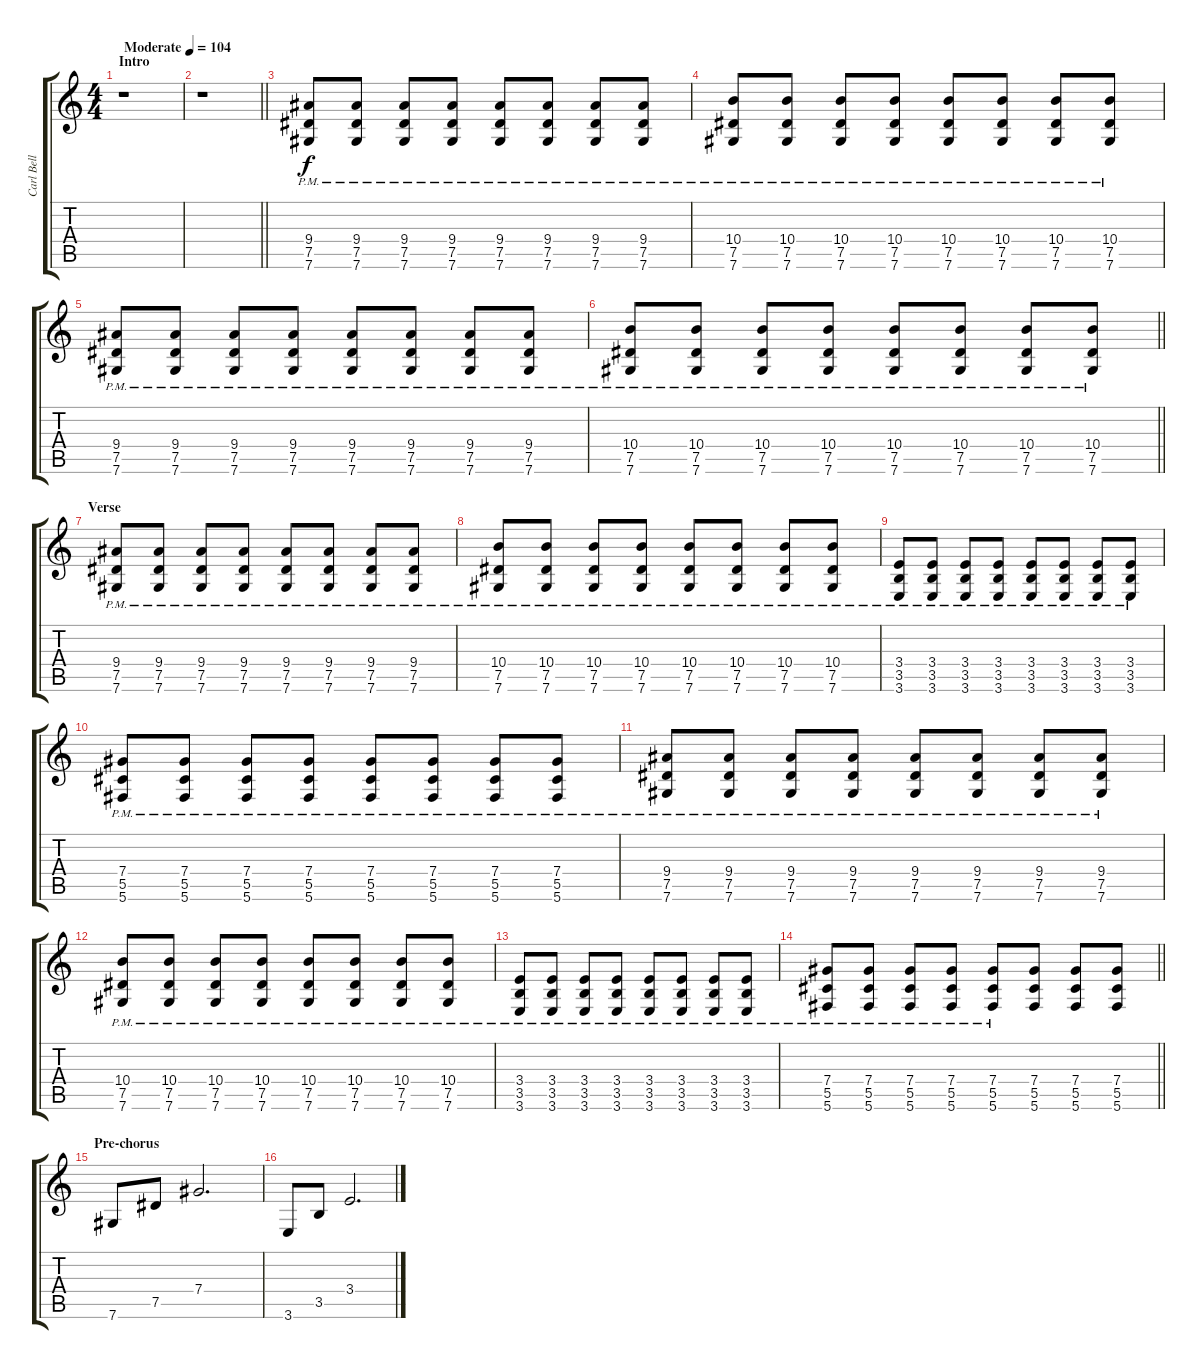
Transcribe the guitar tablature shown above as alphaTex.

\track ("Carl Bell (Rhythm Guitar)" "Carl Bell ") {instrument distortionguitar}
\staff {score tabs}
\tuning (Eb4 Bb3 Gb3 Db3 Ab2 Db2) {hide}
\ts (4 4)
\section ("" "Intro")
\tempo (104 "Moderate")
\clef g2
\ks c
r.1{dy f instrument distortionguitar} |
\barLineRight lightlight
r.1 |
(9.4{pm} 7.5{pm} 7.6{pm}).8 (9.4{pm} 7.5{pm} 7.6{pm}).8 (9.4{pm} 7.5{pm} 7.6{pm}).8 (9.4{pm} 7.5{pm} 7.6{pm}).8 (9.4{pm} 7.5{pm} 7.6{pm}).8 (9.4{pm} 7.5{pm} 7.6{pm}).8 (9.4{pm} 7.5{pm} 7.6{pm}).8 (9.4{pm} 7.5{pm} 7.6{pm}).8 |
(10.4{pm} 7.5{pm} 7.6{pm}).8 (10.4{pm} 7.5{pm} 7.6{pm}).8 (10.4{pm} 7.5{pm} 7.6{pm}).8 (10.4{pm} 7.5{pm} 7.6{pm}).8 (10.4{pm} 7.5{pm} 7.6{pm}).8 (10.4{pm} 7.5{pm} 7.6{pm}).8 (10.4{pm} 7.5{pm} 7.6{pm}).8 (10.4{pm} 7.5{pm} 7.6{pm}).8 |
(9.4{pm} 7.5{pm} 7.6{pm}).8 (9.4{pm} 7.5{pm} 7.6{pm}).8 (9.4{pm} 7.5{pm} 7.6{pm}).8 (9.4{pm} 7.5{pm} 7.6{pm}).8 (9.4{pm} 7.5{pm} 7.6{pm}).8 (9.4{pm} 7.5{pm} 7.6{pm}).8 (9.4{pm} 7.5{pm} 7.6{pm}).8 (9.4{pm} 7.5{pm} 7.6{pm}).8 |
\barLineRight lightlight
(10.4{pm} 7.5{pm} 7.6{pm}).8 (10.4{pm} 7.5{pm} 7.6{pm}).8 (10.4{pm} 7.5{pm} 7.6{pm}).8 (10.4{pm} 7.5{pm} 7.6{pm}).8 (10.4{pm} 7.5{pm} 7.6{pm}).8 (10.4{pm} 7.5{pm} 7.6{pm}).8 (10.4{pm} 7.5{pm} 7.6{pm}).8 (10.4{pm} 7.5{pm} 7.6{pm}).8 |
\section ("" "Verse")
(9.4{pm} 7.5{pm} 7.6{pm}).8 (9.4{pm} 7.5{pm} 7.6{pm}).8 (9.4{pm} 7.5{pm} 7.6{pm}).8 (9.4{pm} 7.5{pm} 7.6{pm}).8 (9.4{pm} 7.5{pm} 7.6{pm}).8 (9.4{pm} 7.5{pm} 7.6{pm}).8 (9.4{pm} 7.5{pm} 7.6{pm}).8 (9.4{pm} 7.5{pm} 7.6{pm}).8 |
(10.4{pm} 7.5{pm} 7.6{pm}).8 (10.4{pm} 7.5{pm} 7.6{pm}).8 (10.4{pm} 7.5{pm} 7.6{pm}).8 (10.4{pm} 7.5{pm} 7.6{pm}).8 (10.4{pm} 7.5{pm} 7.6{pm}).8 (10.4{pm} 7.5{pm} 7.6{pm}).8 (10.4{pm} 7.5{pm} 7.6{pm}).8 (10.4{pm} 7.5{pm} 7.6{pm}).8 |
(3.4{pm} 3.5{pm} 3.6{pm}).8 (3.4{pm} 3.5{pm} 3.6{pm}).8 (3.4{pm} 3.5{pm} 3.6{pm}).8 (3.4{pm} 3.5{pm} 3.6{pm}).8 (3.4{pm} 3.5{pm} 3.6{pm}).8 (3.4{pm} 3.5{pm} 3.6{pm}).8 (3.4{pm} 3.5{pm} 3.6{pm}).8 (3.4{pm} 3.5{pm} 3.6{pm}).8 |
(7.4{pm} 5.5{pm} 5.6{pm}).8 (7.4{pm} 5.5{pm} 5.6{pm}).8 (7.4{pm} 5.5{pm} 5.6{pm}).8 (7.4{pm} 5.5{pm} 5.6{pm}).8 (7.4{pm} 5.5{pm} 5.6{pm}).8 (7.4{pm} 5.5{pm} 5.6{pm}).8 (7.4{pm} 5.5{pm} 5.6{pm}).8 (7.4{pm} 5.5{pm} 5.6{pm}).8 |
(9.4{pm} 7.5{pm} 7.6{pm}).8 (9.4{pm} 7.5{pm} 7.6{pm}).8 (9.4{pm} 7.5{pm} 7.6{pm}).8 (9.4{pm} 7.5{pm} 7.6{pm}).8 (9.4{pm} 7.5{pm} 7.6{pm}).8 (9.4{pm} 7.5{pm} 7.6{pm}).8 (9.4{pm} 7.5{pm} 7.6{pm}).8 (9.4{pm} 7.5{pm} 7.6{pm}).8 |
(10.4{pm} 7.5{pm} 7.6{pm}).8 (10.4{pm} 7.5{pm} 7.6{pm}).8 (10.4{pm} 7.5{pm} 7.6{pm}).8 (10.4{pm} 7.5{pm} 7.6{pm}).8 (10.4{pm} 7.5{pm} 7.6{pm}).8 (10.4{pm} 7.5{pm} 7.6{pm}).8 (10.4{pm} 7.5{pm} 7.6{pm}).8 (10.4{pm} 7.5{pm} 7.6{pm}).8 |
(3.4{pm} 3.5{pm} 3.6{pm}).8 (3.4{pm} 3.5{pm} 3.6{pm}).8 (3.4{pm} 3.5{pm} 3.6{pm}).8 (3.4{pm} 3.5{pm} 3.6{pm}).8 (3.4{pm} 3.5{pm} 3.6{pm}).8 (3.4{pm} 3.5{pm} 3.6{pm}).8 (3.4{pm} 3.5{pm} 3.6{pm}).8 (3.4{pm} 3.5{pm} 3.6{pm}).8 |
\barLineRight lightlight
(7.4{pm} 5.5{pm} 5.6{pm}).8 (7.4{pm} 5.5{pm} 5.6{pm}).8 (7.4{pm} 5.5{pm} 5.6{pm}).8 (7.4{pm} 5.5{pm} 5.6{pm}).8 (7.4{pm} 5.5{pm} 5.6{pm}).8 (7.4 5.5 5.6).8 (7.4 5.5 5.6).8 (7.4 5.5 5.6).8 |
\section ("" "Pre-chorus")
7.6.8 7.5.8 7.4.2{d} |
3.6.8 3.5.8 3.4.2{d}
